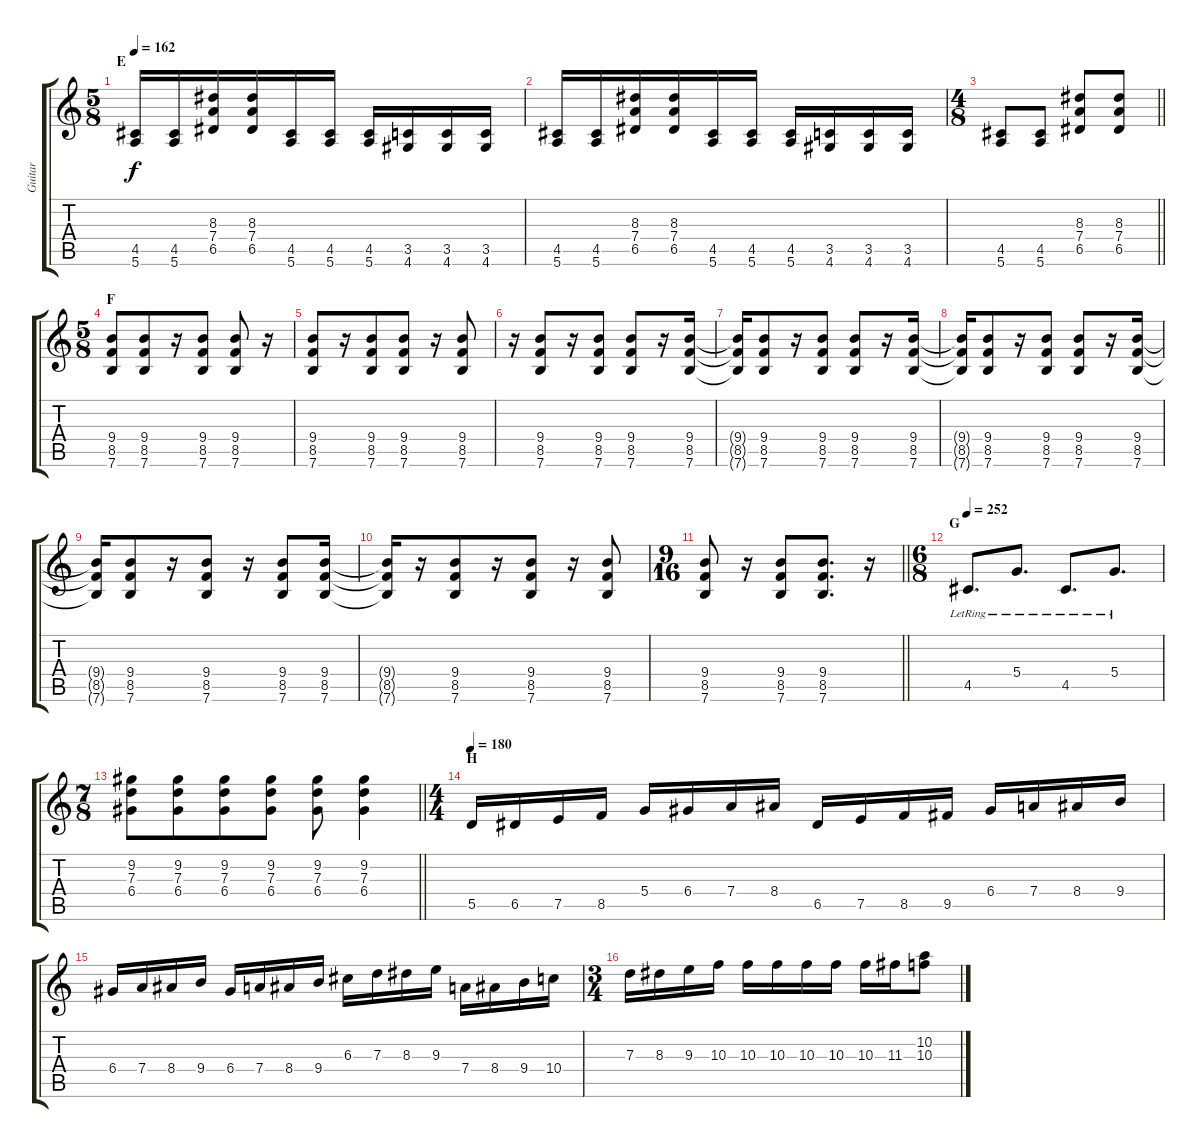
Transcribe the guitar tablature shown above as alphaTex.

\track ("Guitar" "Guitar") {instrument distortionguitar}
\staff {score tabs}
\tuning (E4 B3 G3 D3 A2 E2) {hide}
\ts (5 8)
\section ("" "E")
\tempo 162
\clef g2
\ks c
(4.5 5.6).16{dy f} (4.5 5.6).16 (8.3 7.4 6.5).16 (8.3 7.4 6.5).16 (4.5 5.6).16 (4.5 5.6).16 (4.5 5.6).16 (3.5 4.6).16 (3.5 4.6).16 (3.5 4.6).16 |
(4.5 5.6).16 (4.5 5.6).16 (8.3 7.4 6.5).16 (8.3 7.4 6.5).16 (4.5 5.6).16 (4.5 5.6).16 (4.5 5.6).16 (3.5 4.6).16 (3.5 4.6).16 (3.5 4.6).16 |
\ts (4 8)
\barLineRight lightlight
(4.5 5.6).8 (4.5 5.6).8 (8.3 7.4 6.5).8 (8.3 7.4 6.5).8 |
\ts (5 8)
\section ("" "F")
(9.4 8.5 7.6).8 (9.4 8.5 7.6).8 r.16 (9.4 8.5 7.6).8 (9.4 8.5 7.6).8 r.16 |
(9.4 8.5 7.6).8 r.16 (9.4 8.5 7.6).8 (9.4 8.5 7.6).8 r.16 (9.4 8.5 7.6).8 |
r.16 (9.4 8.5 7.6).8 r.16 (9.4 8.5 7.6).8 (9.4 8.5 7.6).8 r.16 (9.4 8.5 7.6).16 |
(9.4{t} 8.5{t} 7.6{t}).16 (9.4 8.5 7.6).8 r.16 (9.4 8.5 7.6).8 (9.4 8.5 7.6).8 r.16 (9.4 8.5 7.6).16 |
(9.4{t} 8.5{t} 7.6{t}).16 (9.4 8.5 7.6).8 r.16 (9.4 8.5 7.6).8 (9.4 8.5 7.6).8 r.16 (9.4 8.5 7.6).16 |
(9.4{t} 8.5{t} 7.6{t}).16 (9.4 8.5 7.6).8 r.16 (9.4 8.5 7.6).8 r.16 (9.4 8.5 7.6).8 (9.4 8.5 7.6).16 |
(9.4{t} 8.5{t} 7.6{t}).16 r.16 (9.4 8.5 7.6).8 r.16 (9.4 8.5 7.6).8 r.16 (9.4 8.5 7.6).8 |
\ts (9 16)
\barLineRight lightlight
(9.4 8.5 7.6).8 r.16 (9.4 8.5 7.6).8 (9.4 8.5 7.6).8{d} r.16 |
\ts (6 8)
\section ("" "G")
\tempo 252
4.5{lr}.8{d} 5.4{lr}.8{d} 4.5{lr}.8{d} 5.4{lr}.8{d} |
\ts (7 8)
\barLineRight lightlight
(9.2 7.3 6.4).8 (9.2 7.3 6.4).8 (9.2 7.3 6.4).8 (9.2 7.3 6.4).8 (9.2 7.3 6.4).8 (9.2 7.3 6.4).4 |
\ts (4 4)
\section ("" "H")
\tempo 180
5.5.16 6.5.16 7.5.16 8.5.16 5.4.16 6.4.16 7.4.16 8.4.16 6.5.16 7.5.16 8.5.16 9.5.16 6.4.16 7.4.16 8.4.16 9.4.16 |
6.4.16 7.4.16 8.4.16 9.4.16 6.4.16 7.4.16 8.4.16 9.4.16 6.3.16 7.3.16 8.3.16 9.3.16 7.4.16 8.4.16 9.4.16 10.4.16 |
\ts (3 4)
7.3.16 8.3.16 9.3.16 10.3.16 10.3.16 10.3.16 10.3.16 10.3.16 10.3.16 11.3.16 (10.2 10.3).8
